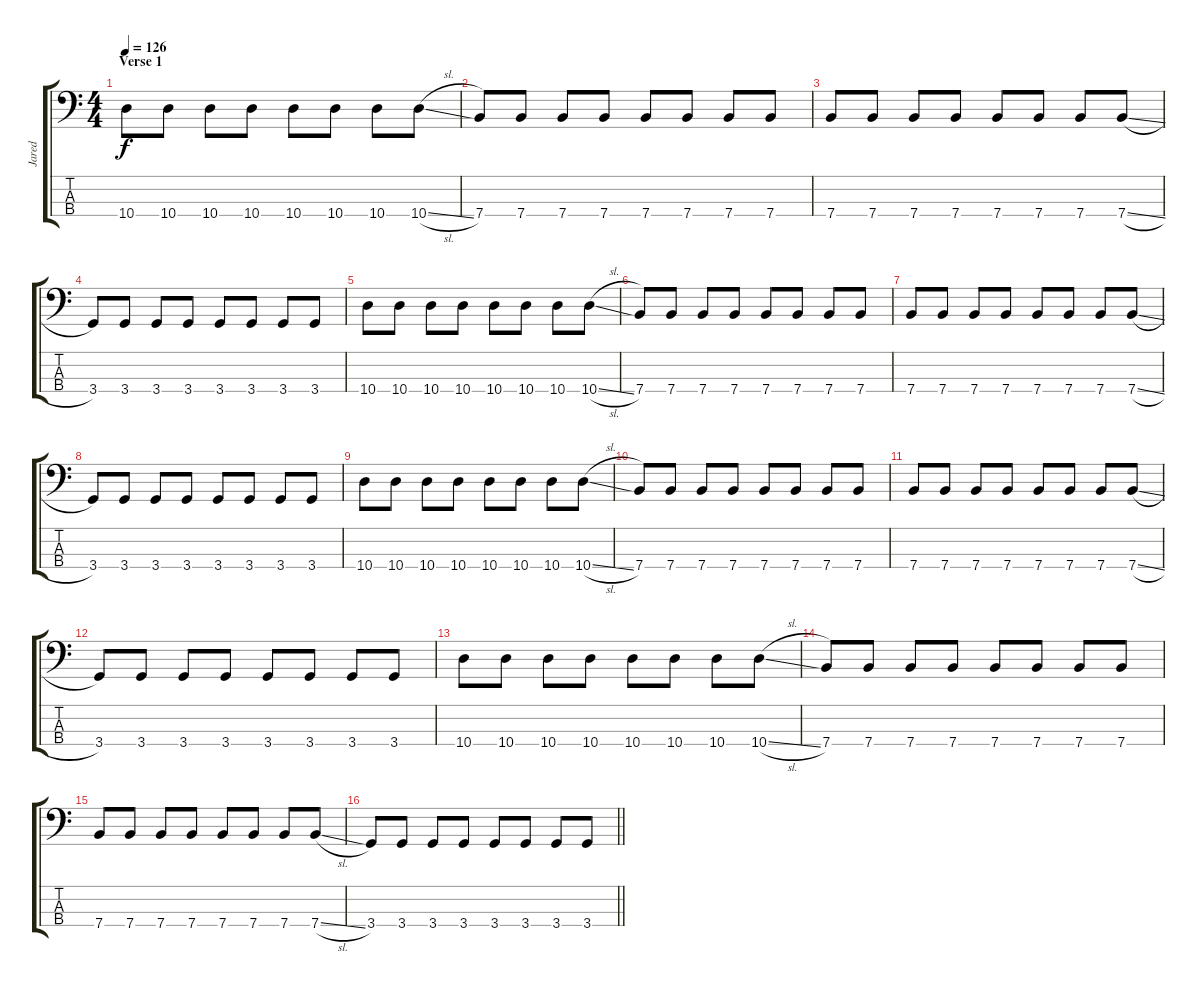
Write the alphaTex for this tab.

\track ("Jared" "Jared") {instrument electricbassfinger}
\staff {score tabs}
\tuning (G2 D2 A1 E1) {hide}
\ts (4 4)
\section ("" "Verse 1")
\tempo 126
\clef f4
\ks c
10.4.8{dy f} 10.4.8 10.4.8 10.4.8 10.4.8 10.4.8 10.4.8 10.4{sl}.8 |
7.4.8 7.4.8 7.4.8 7.4.8 7.4.8 7.4.8 7.4.8 7.4.8 |
7.4.8 7.4.8 7.4.8 7.4.8 7.4.8 7.4.8 7.4.8 7.4{sl}.8 |
3.4.8 3.4.8 3.4.8 3.4.8 3.4.8 3.4.8 3.4.8 3.4.8 |
10.4.8 10.4.8 10.4.8 10.4.8 10.4.8 10.4.8 10.4.8 10.4{sl}.8 |
7.4.8 7.4.8 7.4.8 7.4.8 7.4.8 7.4.8 7.4.8 7.4.8 |
7.4.8 7.4.8 7.4.8 7.4.8 7.4.8 7.4.8 7.4.8 7.4{sl}.8 |
3.4.8 3.4.8 3.4.8 3.4.8 3.4.8 3.4.8 3.4.8 3.4.8 |
10.4.8 10.4.8 10.4.8 10.4.8 10.4.8 10.4.8 10.4.8 10.4{sl}.8 |
7.4.8 7.4.8 7.4.8 7.4.8 7.4.8 7.4.8 7.4.8 7.4.8 |
7.4.8 7.4.8 7.4.8 7.4.8 7.4.8 7.4.8 7.4.8 7.4{sl}.8 |
3.4.8 3.4.8 3.4.8 3.4.8 3.4.8 3.4.8 3.4.8 3.4.8 |
10.4.8 10.4.8 10.4.8 10.4.8 10.4.8 10.4.8 10.4.8 10.4{sl}.8 |
7.4.8 7.4.8 7.4.8 7.4.8 7.4.8 7.4.8 7.4.8 7.4.8 |
7.4.8 7.4.8 7.4.8 7.4.8 7.4.8 7.4.8 7.4.8 7.4{sl}.8 |
\barLineRight lightlight
3.4.8 3.4.8 3.4.8 3.4.8 3.4.8 3.4.8 3.4.8 3.4.8
